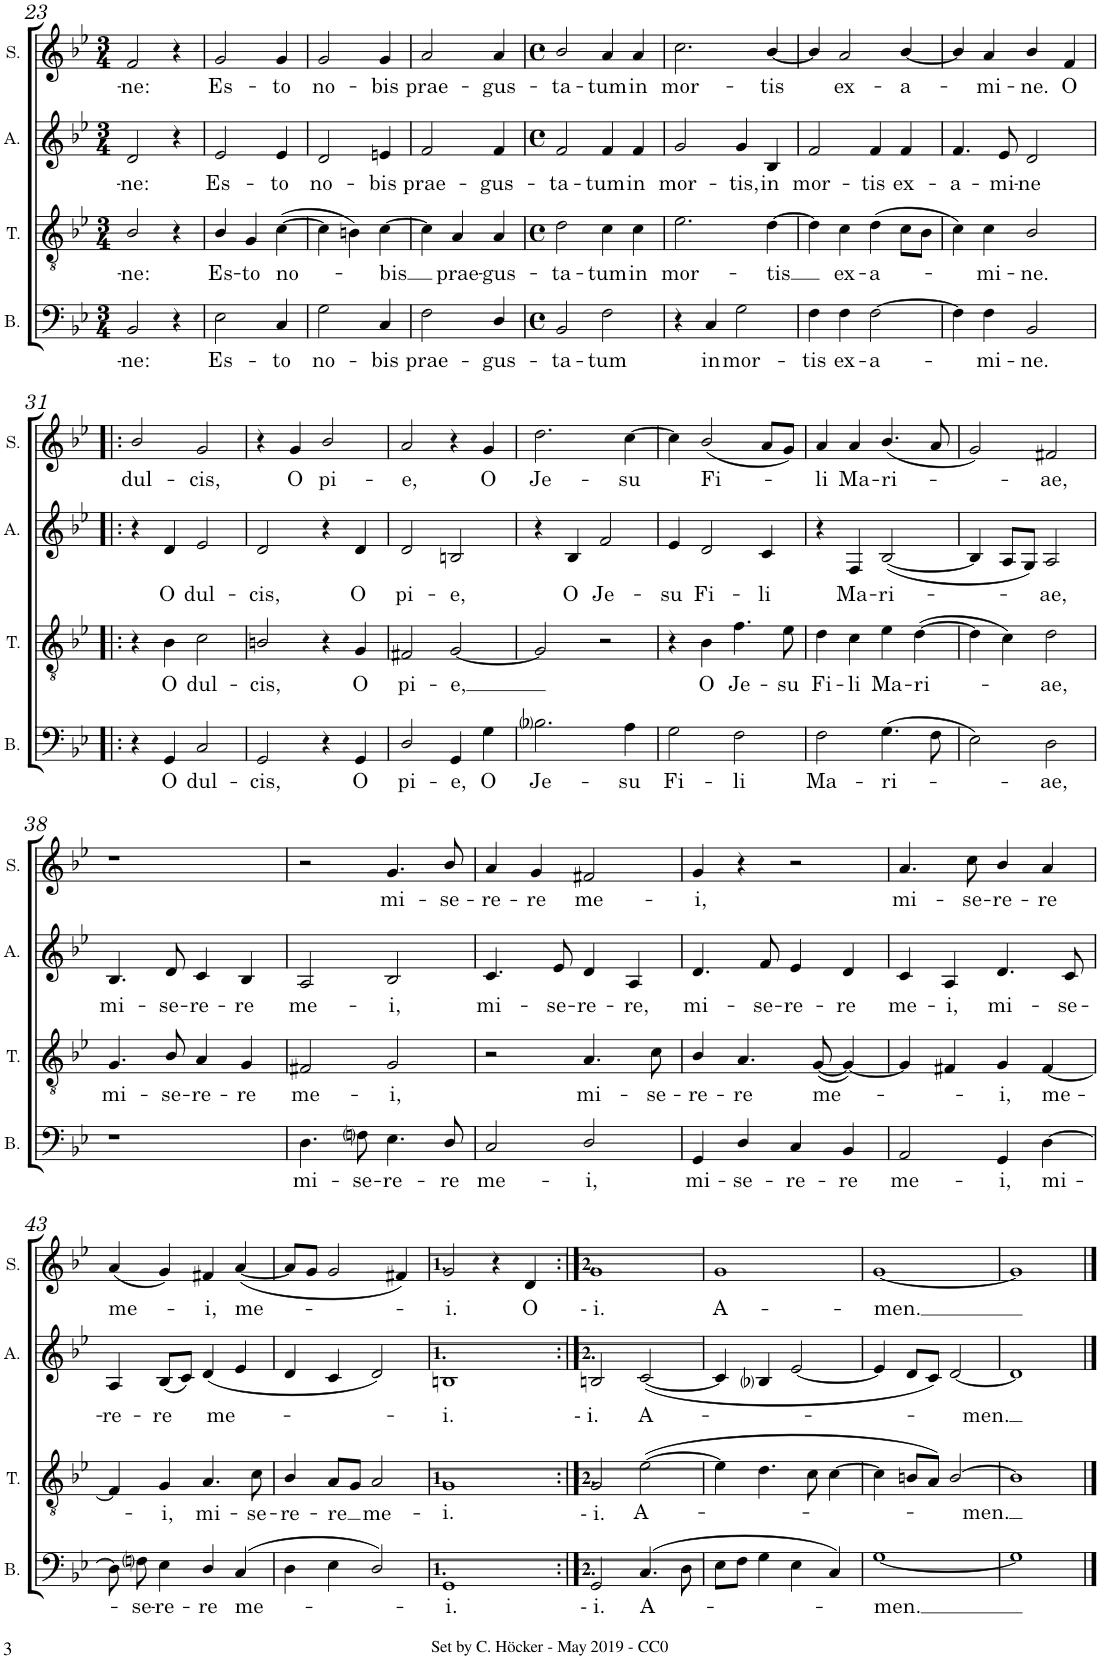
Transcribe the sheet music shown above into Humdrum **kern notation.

**kern	**text	**kern	**text	**kern	**text	**kern	**text
*part4	*part4	*part3	*part3	*part2	*part2	*part1	*part1
*staff4	*staff4	*staff3	*staff3	*staff2	*staff2	*staff1	*staff1
*I"Basse	*	*I"Ténor	*	*I"Alto	*	*I"Soprano	*
*I'B.	*	*I'T.	*	*I'A.	*	*I'S.	*
!!LO:PB:g=z
*clefF4	*	*clefGv2	*	*clefG2	*	*clefG2	*
*k[b-e-]	*	*k[b-e-]	*	*k[b-e-]	*	*k[b-e-]	*
*M3/4	*	*M3/4	*	*M3/4	*	*M3/4	*
=23	=23	=23	=23	=23	=23	=23	=23
!	!LO:LY:b	!	!LO:LY:b	!	!LO:LY:b	!	!LO:LY:b
2BB-/	-ne:	2B-/	-ne:	2d/	-ne:	2f/	-ne:
4r	.	4r	.	4r	.	4r	.
=24	=24	=24	=24	=24	=24	=24	=24
!	!LO:LY:b	!	!LO:LY:b	!	!LO:LY:b	!	!LO:LY:b
2E-\	Es-	4B-/	Es-	2e-/	Es-	2g/	Es-
!	!	!	!LO:LY:b	!	!	!	!
.	.	4G/	-to	.	.	.	.
!	!LO:LY:b	!	!LO:LY:b	!	!LO:LY:b	!	!LO:LY:b
4C/	-to	([4c\	no-	4e-/	-to	4g/	-to
=25	=25	=25	=25	=25	=25	=25	=25
!	!LO:LY:b	!	!	!	!LO:LY:b	!	!LO:LY:b
2G\	no-	4c\]	.	2d/	no-	2g/	no-
.	.	4Bn\)	.	.	.	.	.
!	!LO:LY:b	!	!LO:LY:b	!	!LO:LY:b	!	!LO:LY:b
4C/	-bis	[4c\	-bis	4en/	-bis	4g/	-bis
=26	=26	=26	=26	=26	=26	=26	=26
!	!LO:LY:b	!	!	!	!LO:LY:b	!	!LO:LY:b
2F\	prae-	4c\]	.	2f/	prae-	2a/	prae-
!	!	!	!LO:LY:b	!	!	!	!
.	.	4A/	prae-	.	.	.	.
!	!LO:LY:b	!	!LO:LY:b	!	!LO:LY:b	!	!LO:LY:b
4D/	-gus-	4A/	-gus-	4f/	-gus-	4a/	-gus-
=27	=27	=27	=27	=27	=27	=27	=27
*M4/4	*	*M4/4	*	*M4/4	*	*M4/4	*
*met(c)	*	*met(c)	*	*met(c)	*	*met(c)	*
!	!LO:LY:b	!	!LO:LY:b	!	!LO:LY:b	!	!LO:LY:b
2BB-/	-ta-	2d\	-ta-	2f/	-ta-	2b-/	-ta-
!	!LO:LY:b	!	!LO:LY:b	!	!LO:LY:b	!	!LO:LY:b
2F\	-tum	4c\	-tum	4f/	-tum	4a/	-tum
!	!	!	!LO:LY:b	!	!LO:LY:b	!	!LO:LY:b
.	.	4c\	in	4f/	in	4a/	in
=28	=28	=28	=28	=28	=28	=28	=28
!	!	!	!LO:LY:b	!	!LO:LY:b	!	!LO:LY:b
4r	.	2.e-\	mor-	2g/	mor-	2.cc\	mor-
!	!LO:LY:b	!	!	!	!	!	!
4C/	in	.	.	.	.	.	.
!	!LO:LY:b	!	!	!	!LO:LY:b	!	!
2G\	mor-	.	.	4g/	-tis,	.	.
!	!	!	!LO:LY:b	!	!LO:LY:b	!	!LO:LY:b
.	.	[4d\	-tis	4B-/	in	[4b-/	-tis
=29	=29	=29	=29	=29	=29	=29	=29
!	!LO:LY:b	!	!	!	!LO:LY:b	!	!
4F\	-tis	4d\]	.	2f/	mor-	4b-/]	.
!	!LO:LY:b	!	!LO:LY:b	!	!	!	!LO:LY:b
4F\	ex-	4c\	ex-	.	.	2a/	ex-
!	!LO:LY:b	!	!LO:LY:b	!	!LO:LY:b	!	!
[2F\	-a-	(4d\	-a-	4f/	-tis	.	.
!	!	!	!	!	!LO:LY:b	!	!LO:LY:b
.	.	8c\L	.	4f/	ex-	[4b-/	-a-
.	.	8B-\J	.	.	.	.	.
=30	=30	=30	=30	=30	=30	=30	=30
!	!	!	!	!	!LO:LY:b	!	!
4F\]	.	4c\)	.	4.f/	-a-	4b-/]	.
!	!LO:LY:b	!	!LO:LY:b	!	!	!	!LO:LY:b
4F\	-mi-	4c\	-mi-	.	.	4a/	-mi-
!	!	!	!	!	!LO:LY:b	!	!
.	.	.	.	8e-/	-mi-	.	.
!	!LO:LY:b	!	!LO:LY:b	!	!LO:LY:b	!	!LO:LY:b
2BB-/	-ne.	2B-/	-ne.	2d/	-ne	4b-/	-ne.
!	!	!	!	!	!	!	!LO:LY:b
.	.	.	.	.	.	4f/	O
!!LO:LB:g=z
=31!|:	=31!|:	=31!|:	=31!|:	=31!|:	=31!|:	=31!|:	=31!|:
!	!	!	!	!	!	!	!LO:LY:b
4r	.	4r	.	4r	.	2b-/	dul-
!	!LO:LY:b	!	!LO:LY:b	!	!LO:LY:b	!	!
4GG/	O	4B-\	O	4d/	O	.	.
!	!LO:LY:b	!	!LO:LY:b	!	!LO:LY:b	!	!LO:LY:b
2C/	dul-	2c\	dul-	2e-/	dul-	2g/	-cis,
=32	=32	=32	=32	=32	=32	=32	=32
!	!LO:LY:b	!	!LO:LY:b	!	!LO:LY:b	!	!
2GG/	-cis,	2Bn/	-cis,	2d/	-cis,	4r	.
!	!	!	!	!	!	!	!LO:LY:b
.	.	.	.	.	.	4g/	O
!	!	!	!	!	!	!	!LO:LY:b
4r	.	4r	.	4r	.	2b-/	pi-
!	!LO:LY:b	!	!LO:LY:b	!	!LO:LY:b	!	!
4GG/	O	4G/	O	4d/	O	.	.
=33	=33	=33	=33	=33	=33	=33	=33
!	!LO:LY:b	!	!LO:LY:b	!	!LO:LY:b	!	!LO:LY:b
2D/	pi-	2F#X/	pi-	2d/	pi-	2a/	-e,
!	!LO:LY:b	!	!LO:LY:b	!	!LO:LY:b	!	!
4GG/	-e,	[2G/	-e,	2Bn/	-e,	4r	.
!	!LO:LY:b	!	!	!	!	!	!LO:LY:b
4G\	O	.	.	.	.	4g/	O
=34	=34	=34	=34	=34	=34	=34	=34
!	!LO:LY:b	!	!	!	!	!	!LO:LY:b
2.B-i\	Je-	2G/]	.	4r	.	2.dd\	Je-
!	!	!	!	!	!LO:LY:b	!	!
.	.	.	.	4B-/	O	.	.
!	!	!	!	!	!LO:LY:b	!	!
.	.	2r	.	2f/	Je-	.	.
!	!LO:LY:b	!	!	!	!	!	!LO:LY:b
4A\	-su	.	.	.	.	[4cc\	-su
=35	=35	=35	=35	=35	=35	=35	=35
!	!LO:LY:b	!	!	!	!LO:LY:b	!	!
2G\	Fi-	4r	.	4e-/	-su	4cc\]	.
!	!	!	!LO:LY:b	!	!LO:LY:b	!	!LO:LY:b
.	.	4B-\	O	2d/	Fi-	(2b-/	Fi-
!	!LO:LY:b	!	!LO:LY:b	!	!	!	!
2F\	-li	4.f\	Je-	.	.	.	.
!	!	!	!	!	!LO:LY:b	!	!
.	.	.	.	4c/	-li	8a/L	.
!	!	!	!LO:LY:b	!	!	!	!
.	.	8e-\	-su	.	.	8g/J)	.
=36	=36	=36	=36	=36	=36	=36	=36
!	!LO:LY:b	!	!LO:LY:b	!	!	!	!LO:LY:b
2F\	Ma-	4d\	Fi-	4r	.	4a/	-li
!	!	!	!LO:LY:b	!	!LO:LY:b	!	!LO:LY:b
.	.	4c\	-li	4F/	Ma-	4a/	Ma-
!	!LO:LY:b	!	!LO:LY:b	!	!LO:LY:b	!	!LO:LY:b
(4.G\	-ri-	4e-\	Ma-	([2B-/	-ri-	(4.b-/	-ri-
!	!	!	!LO:LY:b	!	!	!	!
.	.	([4d\	-ri-	.	.	.	.
8F\	.	.	.	.	.	8a/	.
=37	=37	=37	=37	=37	=37	=37	=37
2E-\)	.	4d\]	.	4B-/]	.	2g/)	.
.	.	4c\)	.	8A/L	.	.	.
.	.	.	.	8G/J)	.	.	.
!	!LO:LY:b	!	!LO:LY:b	!	!LO:LY:b	!	!LO:LY:b
2D\	-ae,	2d\	-ae,	2A/	-ae,	2f#X/	-ae,
!!LO:LB:g=z
=38	=38	=38	=38	=38	=38	=38	=38
!	!	!	!LO:LY:b	!	!LO:LY:b	!	!
1r	.	4.G/	mi-	4.B-/	mi-	1r	.
!	!	!	!LO:LY:b	!	!LO:LY:b	!	!
.	.	8B-/	-se-	8d/	-se-	.	.
!	!	!	!LO:LY:b	!	!LO:LY:b	!	!
.	.	4A/	-re-	4c/	-re-	.	.
!	!	!	!LO:LY:b	!	!LO:LY:b	!	!
.	.	4G/	-re	4B-/	-re	.	.
=39	=39	=39	=39	=39	=39	=39	=39
!	!LO:LY:b	!	!LO:LY:b	!	!LO:LY:b	!	!
4.D\	mi-	2F#X/	me-	2A/	me-	2r	.
!	!LO:LY:b	!	!	!	!	!	!
8Fni\	-se-	.	.	.	.	.	.
!	!LO:LY:b	!	!LO:LY:b	!	!LO:LY:b	!	!LO:LY:b
4.E-\	-re-	2G/	-i,	2B-/	-i,	4.g/	mi-
!	!LO:LY:b	!	!	!	!	!	!LO:LY:b
8D/	-re	.	.	.	.	8b-/	-se-
=40	=40	=40	=40	=40	=40	=40	=40
!	!LO:LY:b	!	!	!	!LO:LY:b	!	!LO:LY:b
2C/	me-	2r	.	4.c/	mi-	4a/	-re-
!	!	!	!	!	!	!	!LO:LY:b
.	.	.	.	.	.	4g/	-re
!	!	!	!	!	!LO:LY:b	!	!
.	.	.	.	8e-/	-se-	.	.
!	!LO:LY:b	!	!LO:LY:b	!	!LO:LY:b	!	!LO:LY:b
2D/	-i,	4.A/	mi-	4d/	-re-	2f#X/	me-
!	!	!	!	!	!LO:LY:b	!	!
.	.	.	.	4A/	-re,	.	.
!	!	!	!LO:LY:b	!	!	!	!
.	.	8c\	-se-	.	.	.	.
=41	=41	=41	=41	=41	=41	=41	=41
!	!LO:LY:b	!	!LO:LY:b	!	!LO:LY:b	!	!LO:LY:b
4GG/	mi-	4B-/	-re-	4.d/	mi-	4g/	-i,
!	!LO:LY:b	!	!LO:LY:b	!	!	!	!
4D/	-se-	4.A/	-re	.	.	4r	.
!	!	!	!	!	!LO:LY:b	!	!
.	.	.	.	8f/	-se-	.	.
!	!LO:LY:b	!	!	!	!LO:LY:b	!	!
4C/	-re-	.	.	4e-/	-re-	2r	.
!	!	!	!LO:LY:b	!	!	!	!
.	.	(<[8G/	me-	.	.	.	.
!	!LO:LY:b	!	!	!	!LO:LY:b	!	!
4BB-/	-re	4G/_)	.	4d/	-re	.	.
=42	=42	=42	=42	=42	=42	=42	=42
!	!LO:LY:b	!	!	!	!LO:LY:b	!	!LO:LY:b
2AA/	me-	4G/]	.	4c/	me-	4.a/	mi-
!	!	!	!	!	!LO:LY:b	!	!
.	.	4F#X/	.	4A/	-i,	.	.
!	!	!	!	!	!	!	!LO:LY:b
.	.	.	.	.	.	8cc\	-se-
!	!LO:LY:b	!	!LO:LY:b	!	!LO:LY:b	!	!LO:LY:b
4GG/	-i,	4G/	-i,	4.d/	mi-	4b-/	-re-
!	!LO:LY:b	!	!LO:LY:b	!	!	!	!LO:LY:b
[4D\	mi-	[4F#i/	me-	.	.	4a/	-re
!	!	!	!	!	!LO:LY:b	!	!
.	.	.	.	8c/	-se-	.	.
!!LO:LB:g=z
=43	=43	=43	=43	=43	=43	=43	=43
!	!	!	!	!	!LO:LY:b	!	!LO:LY:b
8D\]	.	4F#/]	.	4A/	-re-	(4a/	me-
!	!LO:LY:b	!	!	!	!	!	!
8Fni\	-se-	.	.	.	.	.	.
!	!LO:LY:b	!	!LO:LY:b	!	!LO:LY:b	!	!
4E-\	-re-	4G/	-i,	(8B-/L	-re	4g/)	.
.	.	.	.	8c/J)	.	.	.
!	!LO:LY:b	!	!LO:LY:b	!	!LO:LY:b	!	!LO:LY:b
4D/	-re	4.A/	mi-	(4d/	me-	4f#X/	-i,
!	!LO:LY:b	!	!	!	!	!	!LO:LY:b
(4C/	me-	.	.	4e-/	.	([4a/	me-
!	!	!	!LO:LY:b	!	!	!	!
.	.	8c\	-se-	.	.	.	.
=44	=44	=44	=44	=44	=44	=44	=44
!	!	!	!LO:LY:b	!	!	!	!
4D\	.	4B-/	-re-	4d/	.	8a/L]	.
.	.	.	.	.	.	8g/J	.
!	!	!	!LO:LY:b	!	!	!	!
4E-\	.	8A/L	-re	4c/	.	2g/	.
.	.	8G/J	.	.	.	.	.
!	!	!	!LO:LY:b	!	!	!	!
2D/)	.	2A/	me-	2d/)	.	.	.
.	.	.	.	.	.	4f#X/)	.
=45	=45	=45	=45	=45	=45	=45	=45
!	!LO:LY:b	!	!LO:LY:b	!	!LO:LY:b	!	!LO:LY:b
1GG	-i.	1G	-i.	1Bn	-i.	2g/	-i.
.	.	.	.	.	.	4r	.
!	!	!	!	!	!	!	!LO:LY:b
.	.	.	.	.	.	4d/	O
=46:|!	=46:|!	=46:|!	=46:|!	=46:|!	=46:|!	=46:|!	=46:|!
!	!LO:LY:b	!	!LO:LY:b	!	!LO:LY:b	!	!LO:LY:b
2GG/	- i.	2G/	- i.	2Bn/	- i.	1g	- i.
!	!LO:LY:b	!	!LO:LY:b	!	!LO:LY:b	!	!
(4.C/	A-	([2e-\	A-	([2c/	A-	.	.
8D\	.	.	.	.	.	.	.
=47	=47	=47	=47	=47	=47	=47	=47
!	!	!	!	!	!	!	!LO:LY:b
8E-\L	.	4e-\]	.	4c/]	.	1g	A-
8F\J	.	.	.	.	.	.	.
4G\	.	4.d\	.	4B-i/	.	.	.
4E-\	.	.	.	[2e-/	.	.	.
.	.	8c\	.	.	.	.	.
4C/)	.	[4c\	.	.	.	.	.
=48	=48	=48	=48	=48	=48	=48	=48
!	!LO:LY:b	!	!	!	!	!	!LO:LY:b
[1G	-men.	4c\]	.	4e-/]	.	[1g	-men.
.	.	8Bn/L	.	8d/L	.	.	.
.	.	8A/J)	.	8c/J)	.	.	.
!	!	!	!LO:LY:b	!	!LO:LY:b	!	!
.	.	[2B/	-men.	[2d/	-men.	.	.
=49	=49	=49	=49	=49	=49	=49	=49
1G]	.	1B]	.	1d]	.	1g]	.
==	==	==	==	==	==	==	==
*-	*-	*-	*-	*-	*-	*-	*-
